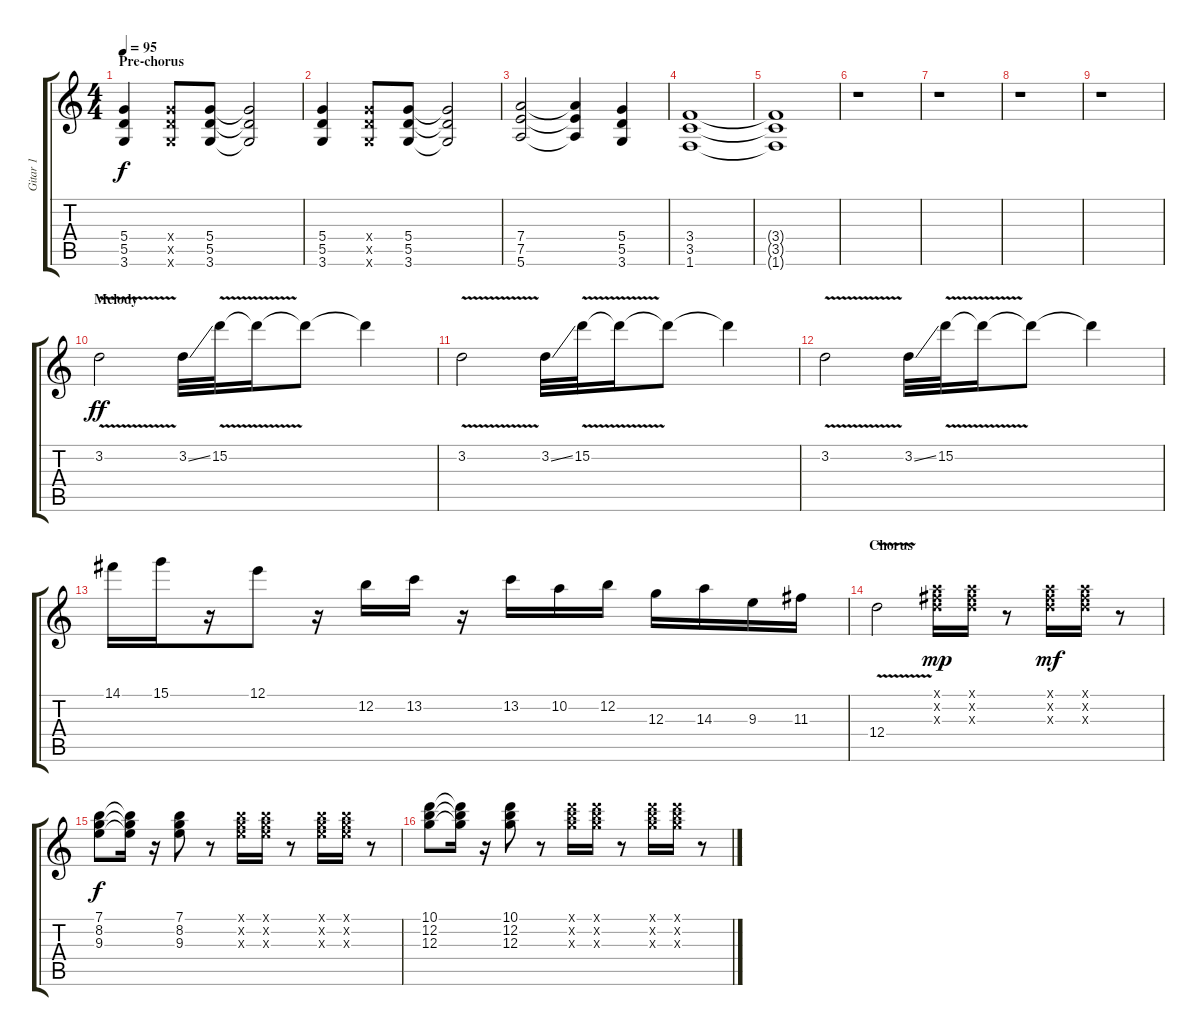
\track ("Gitar 1" "Gitar 1") {instrument electricguitarclean}
\staff {score tabs}
\tuning (E4 B3 G3 D3 A2 E2) {hide}
\ts (4 4)
\section ("" "Pre-chorus")
\tempo 95
\clef g2
\ks c
(5.4 5.5 3.6).4{dy f} (5.4{x} 5.5{x} 3.6{x}).8 (5.4 5.5 3.6).8 (5.4{t} 5.5{t} 3.6{t}).2 |
(5.4 5.5 3.6).4 (5.4{x} 5.5{x} 3.6{x}).8 (5.4 5.5 3.6).8 (5.4{t} 5.5{t} 3.6{t}).2 |
(7.4 7.5 5.6).2 (7.4{t} 7.5{t} 5.6{t}).4 (5.4 5.5 3.6).4 |
(3.4 3.5 1.6).1 |
(3.4{t} 3.5{t} 1.6{t}).1 |
r.1 |
r.1 |
r.1 |
r.1 |
\section ("" "Melody")
3.2{v}.2{dy ff} 3.2{ss}.32 15.2{v}.32 15.2{t}.16 15.2{t}.8 15.2{t}.4 |
3.2{v}.2 3.2{ss}.32 15.2{v}.32 15.2{t}.16 15.2{t}.8 15.2{t}.4 |
3.2{v}.2 3.2{ss}.32 15.2{v}.32 15.2{t}.16 15.2{t}.8 15.2{t}.4 |
14.1.16 15.1.16 r.16 12.1.8 r.16 12.2.16 13.2.16 r.16 13.2.16 10.2.16 12.2.16 12.3.16 14.3.16 9.3.16 11.3.16 |
\section ("" "Chorus")
12.4{v}.2 (5.1{x} 7.2{x} 7.3{x}).16{dy mp} (5.1{x} 7.2{x} 7.3{x}).16 r.8 (5.1{x} 7.2{x} 7.3{x}).16{dy mf} (5.1{x} 7.2{x} 7.3{x}).16 r.8 |
(7.1 8.2 9.3).8{dy f} (7.1{t} 8.2{t} 9.3{t}).16 r.16 (7.1 8.2 9.3).8 r.8 (7.1{x} 8.2{x} 9.3{x}).16 (7.1{x} 8.2{x} 9.3{x}).16 r.8 (7.1{x} 8.2{x} 9.3{x}).16 (7.1{x} 8.2{x} 9.3{x}).16 r.8 |
(10.1 12.2 12.3).8 (10.1{t} 12.2{t} 12.3{t}).16 r.16 (10.1 12.2 12.3).8 r.8 (10.1{x} 12.2{x} 12.3{x}).16 (10.1{x} 12.2{x} 12.3{x}).16 r.8 (10.1{x} 12.2{x} 12.3{x}).16 (10.1{x} 12.2{x} 12.3{x}).16 r.8
